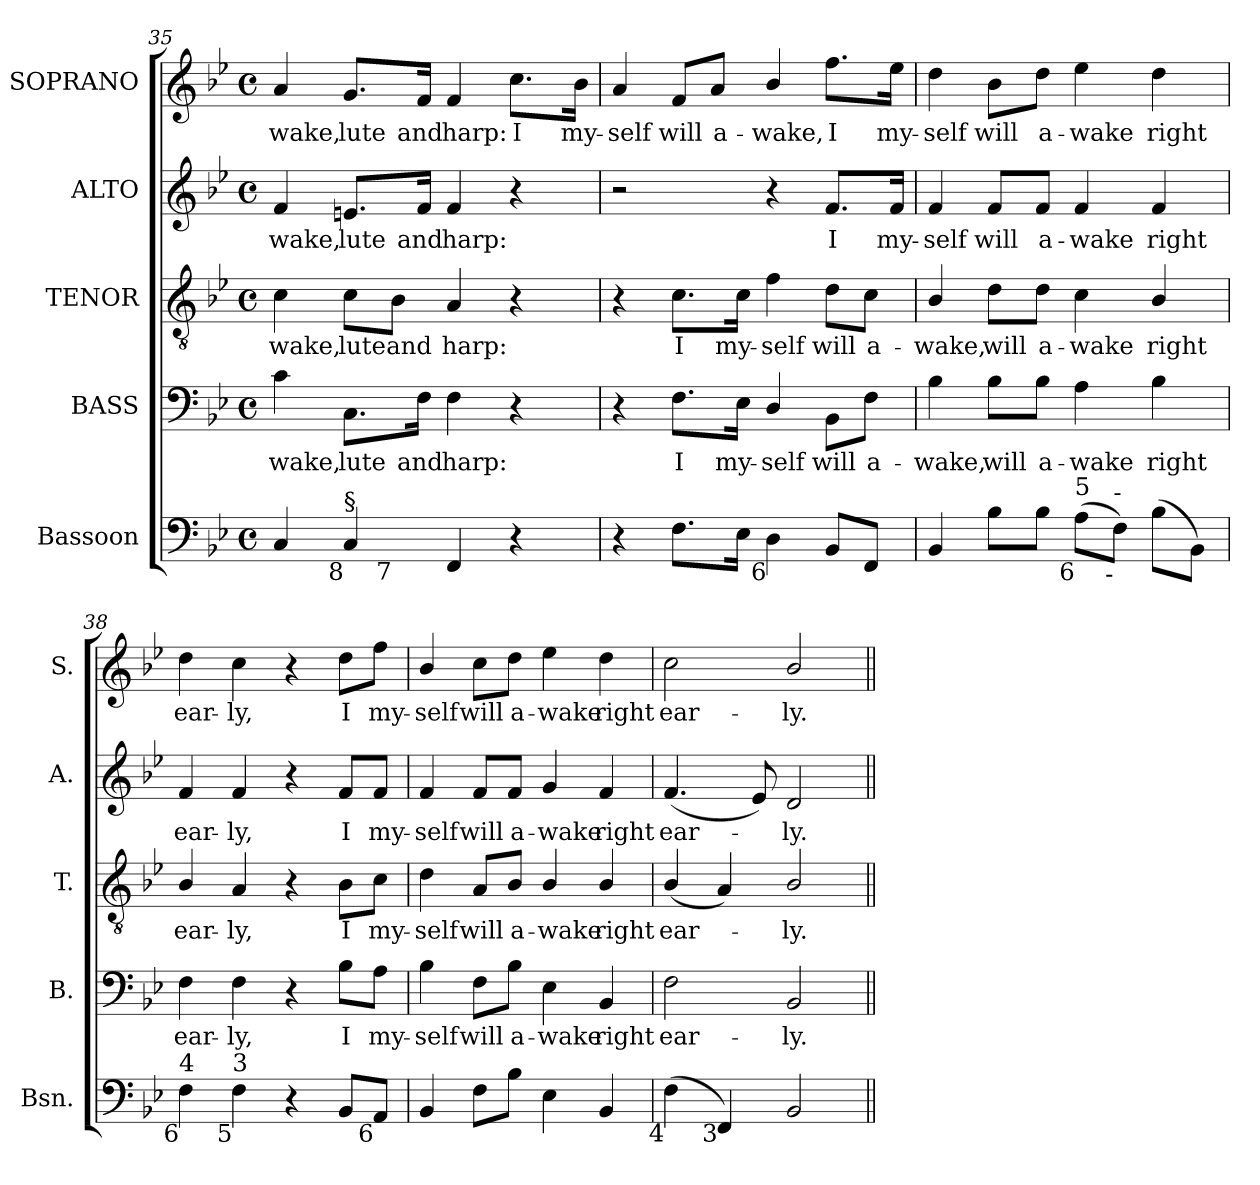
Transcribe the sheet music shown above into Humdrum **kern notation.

**kern	**kern	**text	**kern	**text	**kern	**text	**kern	**text
*part5	*part4	*part4	*part3	*part3	*part2	*part2	*part1	*part1
*staff5	*staff4	*staff4	*staff3	*staff3	*staff2	*staff2	*staff1	*staff1
*I"Bassoon	*I"BASS	*	*I"TENOR	*	*I"ALTO	*	*I"SOPRANO	*
*I'Bsn.	*I'B.	*	*I'T.	*	*I'A.	*	*I'S.	*
!!LO:LB:g=z
*clefF4	*clefF4	*	*clefGv2	*	*clefG2	*	*clefG2	*
*	*	*	*ITrd7c12	*	*	*	*	*
*k[b-e-]	*k[b-e-]	*	*k[b-e-]	*	*k[b-e-]	*	*k[b-e-]	*
*B-:	*B-:	*	*B-:	*	*B-:	*	*B-:	*
*M4/4	*M4/4	*	*M4/4	*	*M4/4	*	*M4/4	*
*met(c)	*met(c)	*	*met(c)	*	*met(c)	*	*met(c)	*
=35	=35	=35	=35	=35	=35	=35	=35	=35
!	!	!LO:LY:b:color=#000000	!	!	!	!	!	!
!	!	!	!	!LO:LY:b:color=#000000	!	!	!	!
!	!	!	!	!	!	!LO:LY:b:color=#000000	!	!
!LO:TX:b:rj:t=6	!	!	!	!	!	!	!	!
!LO:TX:t=4	!	!	!	!	!	!	!	!
!	!	!	!	!	!	!	!	!LO:LY:b:color=#000000
*^	*	*	*	*	*	*	*	*
4Ci/	4.ryy	4ci\	-wake,	4Ci\	-wake,	4fi/	-wake,	4ai/	-wake,
!	!	!	!LO:LY:b:color=#000000	!	!	!	!	!	!
!	!	!	!	!	!LO:LY:b:color=#000000	!	!	!	!
!	!	!	!	!	!	!	!LO:LY:b:color=#000000	!	!
!LO:TX:b:rj:t=8	!	!	!	!	!	!	!	!	!
!LO:TX:t=§	!	!	!	!	!	!	!	!	!
!	!	!	!	!	!	!	!	!	!LO:LY:b:color=#000000
4Ci/	.	8.Ci\L	lute	8Ci\L	lute	8.eni/L	lute	8.gi/L	lute
!	!LO:TX:b:rj:t=7	!	!	!	!	!	!	!	!
!	!	!	!	!	!LO:LY:b:color=#000000	!	!	!	!
.	2ryy	.	.	8BB-i\J	and	.	.	.	.
!	!	!	!LO:LY:b:color=#000000	!	!	!	!	!	!
!	!	!	!	!	!	!	!LO:LY:b:color=#000000	!	!
!	!	!	!	!	!	!	!	!	!LO:LY:b:color=#000000
.	.	16Fi\Jk	and	.	.	16fi/Jk	and	16fi/Jk	and
!	!	!	!LO:LY:b:color=#000000	!	!	!	!	!	!
!	!	!	!	!	!LO:LY:b:color=#000000	!	!	!	!
!	!	!	!	!	!	!	!LO:LY:b:color=#000000	!	!
!	!	!	!	!	!	!	!	!	!LO:LY:b:color=#000000
4FFi/	.	4Fi\	harp:	4AAi/	harp:	4fi/	harp:	4fi/	harp:
!	!	!	!	!	!	!	!	!	!LO:LY:b:color=#000000
4r	.	4r	.	4r	.	4r	.	8.cci\L	I
.	8ryy	.	.	.	.	.	.	.	.
!	!	!	!	!	!	!	!	!	!LO:LY:b:color=#000000
.	.	.	.	.	.	.	.	16b-i\Jk	my-
*v	*v	*	*	*	*	*	*	*	*
=36	=36	=36	=36	=36	=36	=36	=36	=36
*^	*	*	*	*	*	*	*	*
!	!	!	!	!	!	!	!	!	!LO:LY:b:color=#000000
*v	*v	*	*	*	*	*	*	*	*
4r	4r	.	4r	.	2r	.	4ai/	-self
!	!	!LO:LY:b:color=#000000	!	!	!	!	!	!
!	!	!	!	!LO:LY:b:color=#000000	!	!	!	!
!	!	!	!	!	!	!	!	!LO:LY:b:color=#000000
8.Fi\L	8.Fi\L	I	8.Ci\L	I	.	.	8fi/L	will
!	!	!	!	!	!	!	!	!LO:LY:b:color=#000000
.	.	.	.	.	.	.	8ai/J	a-
!	!	!LO:LY:b:color=#000000	!	!	!	!	!	!
!	!	!	!	!LO:LY:b:color=#000000	!	!	!	!
16E-i\Jk	16E-i\Jk	my-	16Ci\Jk	my-	.	.	.	.
!	!	!LO:LY:b:color=#000000	!	!	!	!	!	!
!	!	!	!	!LO:LY:b:color=#000000	!	!	!	!
!LO:TX:b:rj:t=6	!	!	!	!	!	!	!	!
!	!	!	!	!	!	!	!	!LO:LY:b:color=#000000
4Di\	4Di/	-self	4Fi\	-self	4r	.	4b-i/	-wake,
!	!	!LO:LY:b:color=#000000	!	!	!	!	!	!
!	!	!	!	!LO:LY:b:color=#000000	!	!	!	!
!	!	!	!	!	!	!LO:LY:b:color=#000000	!	!
!	!	!	!	!	!	!	!	!LO:LY:b:color=#000000
8BB-i/L	8BB-i\L	will	8Di\L	will	8.fi/L	I	8.ffi\L	I
!	!	!LO:LY:b:color=#000000	!	!	!	!	!	!
!	!	!	!	!LO:LY:b:color=#000000	!	!	!	!
8FFi/J	8Fi\J	a-	8Ci\J	a-	.	.	.	.
!	!	!	!	!	!	!LO:LY:b:color=#000000	!	!
!	!	!	!	!	!	!	!	!LO:LY:b:color=#000000
.	.	.	.	.	16fi/Jk	my-	16ee-i\Jk	my-
=37	=37	=37	=37	=37	=37	=37	=37	=37
!	!	!LO:LY:b:color=#000000	!	!	!	!	!	!
!	!	!	!	!LO:LY:b:color=#000000	!	!	!	!
!	!	!	!	!	!	!LO:LY:b:color=#000000	!	!
!	!	!	!	!	!	!	!	!LO:LY:b:color=#000000
4BB-i/	4B-i\	-wake,	4BB-i/	-wake,	4fi/	-self	4ddi\	-self
!	!	!LO:LY:b:color=#000000	!	!	!	!	!	!
!	!	!	!	!LO:LY:b:color=#000000	!	!	!	!
!	!	!	!	!	!	!LO:LY:b:color=#000000	!	!
!	!	!	!	!	!	!	!	!LO:LY:b:color=#000000
8B-i\L	8B-i\L	will	8Di\L	will	8fi/L	will	8b-i\L	will
!	!	!LO:LY:b:color=#000000	!	!	!	!	!	!
!	!	!	!	!LO:LY:b:color=#000000	!	!	!	!
!	!	!	!	!	!	!LO:LY:b:color=#000000	!	!
!	!	!	!	!	!	!	!	!LO:LY:b:color=#000000
8B-i\J	8B-i\J	a-	8Di\J	a-	8fi/J	a-	8ddi\J	a-
!	!	!LO:LY:b:color=#000000	!	!	!	!	!	!
!	!	!	!	!LO:LY:b:color=#000000	!	!	!	!
!	!	!	!	!	!	!LO:LY:b:color=#000000	!	!
!LO:TX:b:rj:t=6	!	!	!	!	!	!	!	!
!LO:TX:t=5	!	!	!	!	!	!	!	!
!	!	!	!	!	!	!	!	!LO:LY:b:color=#000000
(8Ai\L	4Ai\	-wake	4Ci\	-wake	4fi/	-wake	4ee-i\	-wake
!LO:TX:b:rj:t=-	!	!	!	!	!	!	!	!
!LO:TX:t=-	!	!	!	!	!	!	!	!
8Fi\J)	.	.	.	.	.	.	.	.
!	!	!LO:LY:b:color=#000000	!	!	!	!	!	!
!	!	!	!	!LO:LY:b:color=#000000	!	!	!	!
!	!	!	!	!	!	!LO:LY:b:color=#000000	!	!
!	!	!	!	!	!	!	!	!LO:LY:b:color=#000000
(8B-i\L	4B-i\	right	4BB-i/	right	4fi/	right	4ddi\	right
8BB-i\J)	.	.	.	.	.	.	.	.
!!LO:LB:g=z
=38	=38	=38	=38	=38	=38	=38	=38	=38
!	!	!LO:LY:b:color=#000000	!	!	!	!	!	!
!	!	!	!	!LO:LY:b:color=#000000	!	!	!	!
!	!	!	!	!	!	!LO:LY:b:color=#000000	!	!
!LO:TX:b:rj:t=6	!	!	!	!	!	!	!	!
!LO:TX:t=4	!	!	!	!	!	!	!	!
!	!	!	!	!	!	!	!	!LO:LY:b:color=#000000
4Fi\	4Fi\	ear-	4BB-i/	ear-	4fi/	ear-	4ddi\	ear-
!	!	!LO:LY:b:color=#000000	!	!	!	!	!	!
!	!	!	!	!LO:LY:b:color=#000000	!	!	!	!
!	!	!	!	!	!	!LO:LY:b:color=#000000	!	!
!LO:TX:b:rj:t=5	!	!	!	!	!	!	!	!
!LO:TX:t=3	!	!	!	!	!	!	!	!
!	!	!	!	!	!	!	!	!LO:LY:b:color=#000000
4Fi\	4Fi\	-ly,	4AAi/	-ly,	4fi/	-ly,	4cci\	-ly,
4r	4r	.	4r	.	4r	.	4r	.
!	!	!LO:LY:b:color=#000000	!	!	!	!	!	!
!	!	!	!	!LO:LY:b:color=#000000	!	!	!	!
!	!	!	!	!	!	!LO:LY:b:color=#000000	!	!
!	!	!	!	!	!	!	!	!LO:LY:b:color=#000000
8BB-i/L	8B-i\L	I	8BB-i\L	I	8fi/L	I	8ddi\L	I
!	!	!LO:LY:b:color=#000000	!	!	!	!	!	!
!	!	!	!	!LO:LY:b:color=#000000	!	!	!	!
!	!	!	!	!	!	!LO:LY:b:color=#000000	!	!
!LO:TX:b:rj:t=6	!	!	!	!	!	!	!	!
!	!	!	!	!	!	!	!	!LO:LY:b:color=#000000
8AAi/J	8Ai\J	my-	8Ci\J	my-	8fi/J	my-	8ffi\J	my-
=39	=39	=39	=39	=39	=39	=39	=39	=39
!	!	!LO:LY:b:color=#000000	!	!	!	!	!	!
!	!	!	!	!LO:LY:b:color=#000000	!	!	!	!
!	!	!	!	!	!	!LO:LY:b:color=#000000	!	!
!	!	!	!	!	!	!	!	!LO:LY:b:color=#000000
4BB-i/	4B-i\	-self	4Di\	-self	4fi/	-self	4b-i/	-self
!	!	!LO:LY:b:color=#000000	!	!	!	!	!	!
!	!	!	!	!LO:LY:b:color=#000000	!	!	!	!
!	!	!	!	!	!	!LO:LY:b:color=#000000	!	!
!	!	!	!	!	!	!	!	!LO:LY:b:color=#000000
8Fi\L	8Fi\L	will	8AAi/L	will	8fi/L	will	8cci\L	will
!	!	!LO:LY:b:color=#000000	!	!	!	!	!	!
!	!	!	!	!LO:LY:b:color=#000000	!	!	!	!
!	!	!	!	!	!	!LO:LY:b:color=#000000	!	!
!	!	!	!	!	!	!	!	!LO:LY:b:color=#000000
8B-i\J	8B-i\J	a-	8BB-i/J	a-	8fi/J	a-	8ddi\J	a-
!	!	!LO:LY:b:color=#000000	!	!	!	!	!	!
!	!	!	!	!LO:LY:b:color=#000000	!	!	!	!
!	!	!	!	!	!	!LO:LY:b:color=#000000	!	!
!	!	!	!	!	!	!	!	!LO:LY:b:color=#000000
4E-i\	4E-i\	-wake	4BB-i/	-wake	4gi/	-wake	4ee-i\	-wake
!	!	!LO:LY:b:color=#000000	!	!	!	!	!	!
!	!	!	!	!LO:LY:b:color=#000000	!	!	!	!
!	!	!	!	!	!	!LO:LY:b:color=#000000	!	!
!	!	!	!	!	!	!	!	!LO:LY:b:color=#000000
4BB-i/	4BB-i/	right	4BB-i/	right	4fi/	right	4ddi\	right
=40	=40	=40	=40	=40	=40	=40	=40	=40
!	!	!LO:LY:b:color=#000000	!	!	!	!	!	!
!	!	!	!	!LO:LY:b:color=#000000	!	!	!	!
!	!	!	!	!	!	!LO:LY:b:color=#000000	!	!
!LO:TX:b:rj:t=4	!	!	!	!	!	!	!	!
!	!	!	!	!	!	!	!	!LO:LY:b:color=#000000
(4Fi\	2Fi\	ear-	(4BB-i/	ear-	(4.fi/	ear-	2cci\	ear-
!LO:TX:b:rj:t=3	!	!	!	!	!	!	!	!
4FFi/)	.	.	4AAi/)	.	.	.	.	.
.	.	.	.	.	8e-i/)	.	.	.
!	!	!LO:LY:b:color=#000000	!	!	!	!	!	!
!	!	!	!	!LO:LY:b:color=#000000	!	!	!	!
!	!	!	!	!	!	!LO:LY:b:color=#000000	!	!
!	!	!	!	!	!	!	!	!LO:LY:b:color=#000000
2BB-i/	2BB-i/	-ly.	2BB-i/	-ly.	2di/	-ly.	2b-i/	-ly.
=||	=||	=||	=||	=||	=||	=||	=||	=||
*-	*-	*-	*-	*-	*-	*-	*-	*-
